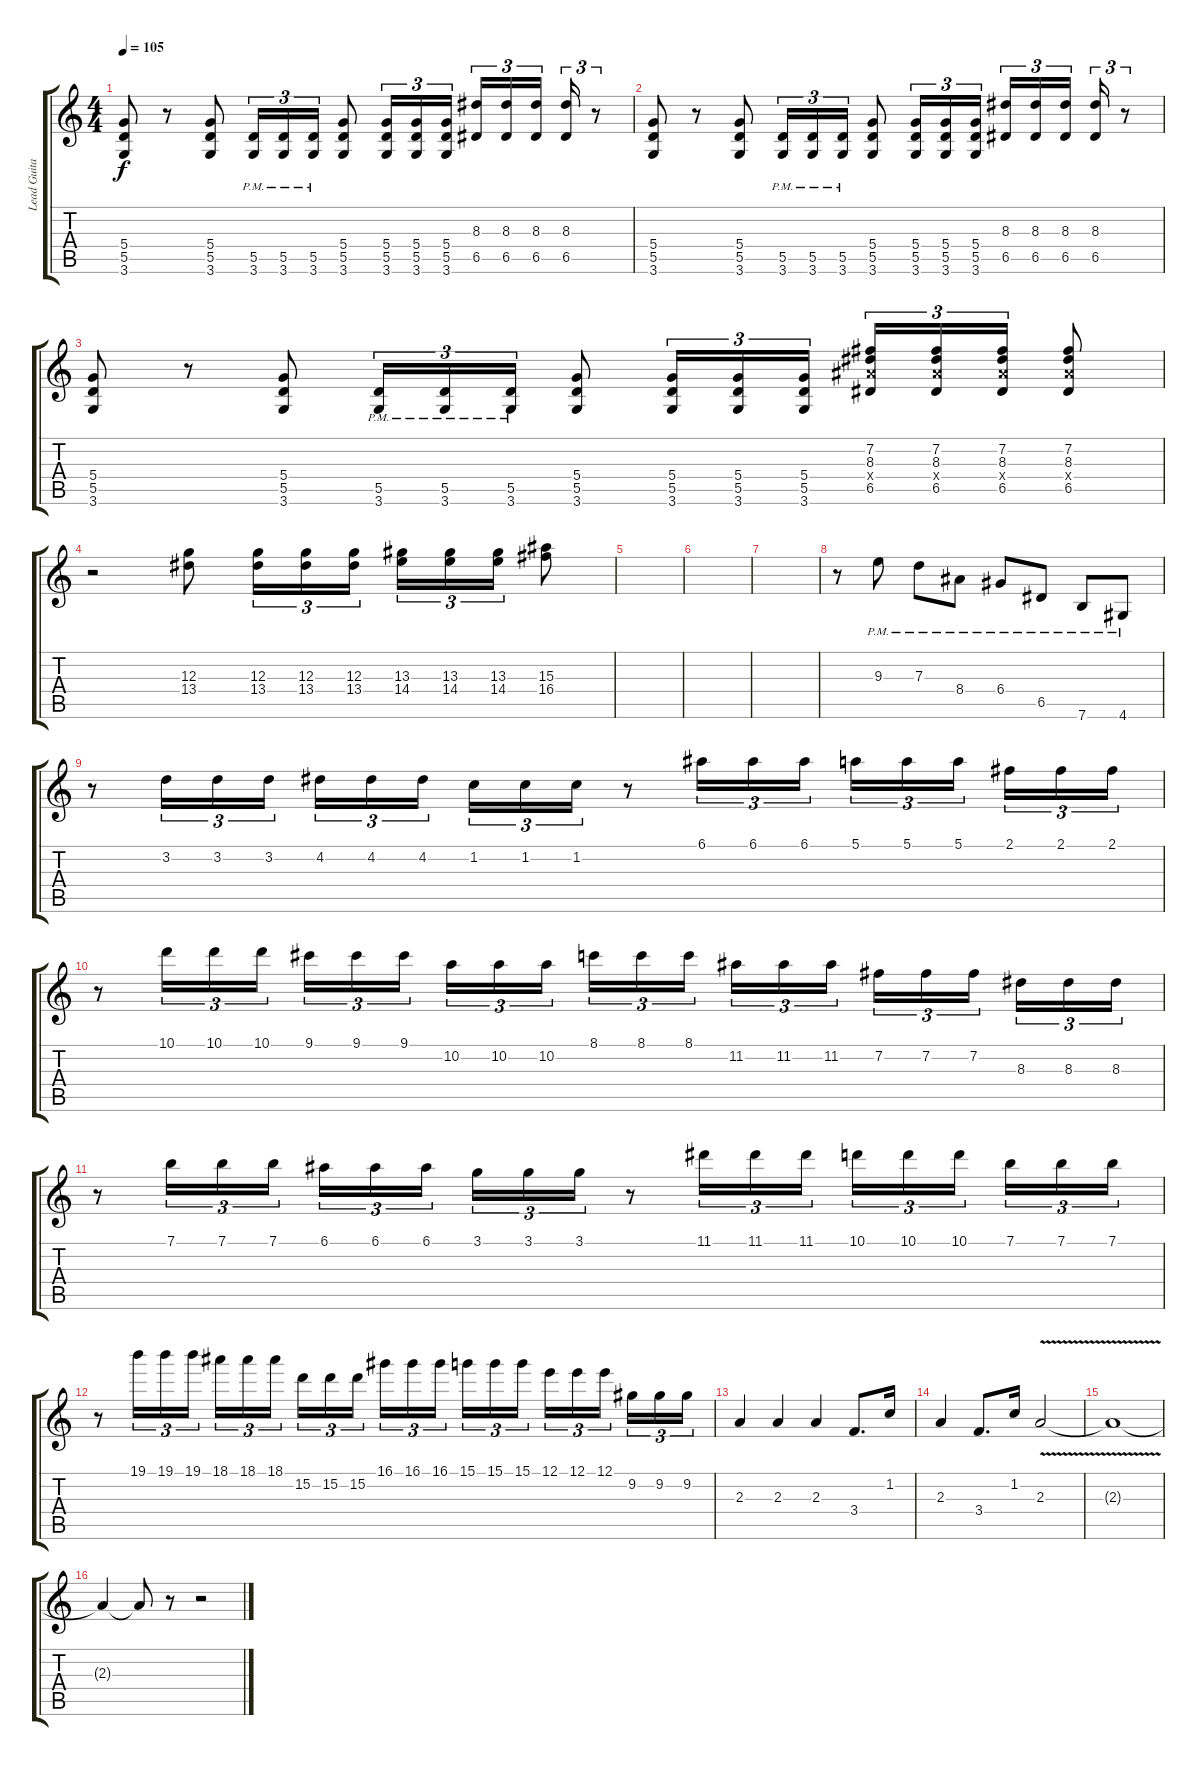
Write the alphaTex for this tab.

\track ("Lead Guitar I" "Lead Guita") {instrument distortionguitar}
\staff {score tabs}
\tuning (E4 B3 G3 D3 A2 E2) {hide}
\ts (4 4)
\tempo 105
\clef g2
\ks c
(5.4 5.5 3.6).8{dy f} r.8 (5.4 5.5 3.6).8 (5.5{pm} 3.6{pm}).16{tu (3 2)} (5.5{pm} 3.6{pm}).16{tu (3 2)} (5.5{pm} 3.6{pm}).16{tu (3 2)} (5.4 5.5 3.6).8 (5.4 5.5 3.6).16{tu (3 2)} (5.4 5.5 3.6).16{tu (3 2)} (5.4 5.5 3.6).16{tu (3 2)} (8.3 6.5).16{tu (3 2)} (8.3 6.5).16{tu (3 2)} (8.3 6.5).16{tu (3 2) beam splitsecondary} (8.3 6.5).16{tu (3 2)} r.8{tu (3 2)} |
(5.4 5.5 3.6).8 r.8 (5.4 5.5 3.6).8 (5.5{pm} 3.6{pm}).16{tu (3 2)} (5.5{pm} 3.6{pm}).16{tu (3 2)} (5.5{pm} 3.6{pm}).16{tu (3 2)} (5.4 5.5 3.6).8 (5.4 5.5 3.6).16{tu (3 2)} (5.4 5.5 3.6).16{tu (3 2)} (5.4 5.5 3.6).16{tu (3 2)} (8.3 6.5).16{tu (3 2)} (8.3 6.5).16{tu (3 2)} (8.3 6.5).16{tu (3 2) beam splitsecondary} (8.3 6.5).16{tu (3 2)} r.8{tu (3 2)} |
(5.4 5.5 3.6).8 r.8 (5.4 5.5 3.6).8 (5.5{pm} 3.6{pm}).16{tu (3 2)} (5.5{pm} 3.6{pm}).16{tu (3 2)} (5.5{pm} 3.6{pm}).16{tu (3 2)} (5.4 5.5 3.6).8 (5.4 5.5 3.6).16{tu (3 2)} (5.4 5.5 3.6).16{tu (3 2)} (5.4 5.5 3.6).16{tu (3 2)} (7.2 8.3 8.4{x} 6.5).16{tu (3 2)} (7.2 8.3 8.4{x} 6.5).16{tu (3 2)} (7.2 8.3 8.4{x} 6.5).16{tu (3 2)} (7.2 8.3 8.4{x} 6.5).8 |
r.2 (12.3 13.4).8 (12.3 13.4).16{tu (3 2)} (12.3 13.4).16{tu (3 2)} (12.3 13.4).16{tu (3 2)} (13.3 14.4).16{tu (3 2)} (13.3 14.4).16{tu (3 2)} (13.3 14.4).16{tu (3 2)} (15.3 16.4).8 |
|
|
|
r.8 9.3{pm}.8 7.3{pm}.8 8.4{pm}.8 6.4{pm}.8 6.5{pm}.8 7.6{pm}.8 4.6{pm}.8 |
r.8 3.2.16{tu (3 2)} 3.2.16{tu (3 2)} 3.2.16{tu (3 2)} 4.2.16{tu (3 2)} 4.2.16{tu (3 2)} 4.2.16{tu (3 2) beam splitsecondary} 1.2.16{tu (3 2)} 1.2.16{tu (3 2)} 1.2.16{tu (3 2)} r.8 6.1.16{tu (3 2)} 6.1.16{tu (3 2)} 6.1.16{tu (3 2)} 5.1.16{tu (3 2)} 5.1.16{tu (3 2)} 5.1.16{tu (3 2) beam splitsecondary} 2.1.16{tu (3 2)} 2.1.16{tu (3 2)} 2.1.16{tu (3 2)} |
r.8 10.1.16{tu (3 2)} 10.1.16{tu (3 2)} 10.1.16{tu (3 2)} 9.1.16{tu (3 2)} 9.1.16{tu (3 2)} 9.1.16{tu (3 2) beam splitsecondary} 10.2.16{tu (3 2)} 10.2.16{tu (3 2)} 10.2.16{tu (3 2)} 8.1.16{tu (3 2)} 8.1.16{tu (3 2)} 8.1.16{tu (3 2) beam splitsecondary} 11.2.16{tu (3 2)} 11.2.16{tu (3 2)} 11.2.16{tu (3 2)} 7.2.16{tu (3 2)} 7.2.16{tu (3 2)} 7.2.16{tu (3 2) beam splitsecondary} 8.3.16{tu (3 2)} 8.3.16{tu (3 2)} 8.3.16{tu (3 2)} |
r.8 7.1.16{tu (3 2)} 7.1.16{tu (3 2)} 7.1.16{tu (3 2)} 6.1.16{tu (3 2)} 6.1.16{tu (3 2)} 6.1.16{tu (3 2) beam splitsecondary} 3.1.16{tu (3 2)} 3.1.16{tu (3 2)} 3.1.16{tu (3 2)} r.8 11.1.16{tu (3 2)} 11.1.16{tu (3 2)} 11.1.16{tu (3 2)} 10.1.16{tu (3 2)} 10.1.16{tu (3 2)} 10.1.16{tu (3 2) beam splitsecondary} 7.1.16{tu (3 2)} 7.1.16{tu (3 2)} 7.1.16{tu (3 2)} |
r.8 19.1.16{tu (3 2)} 19.1.16{tu (3 2)} 19.1.16{tu (3 2)} 18.1.16{tu (3 2)} 18.1.16{tu (3 2)} 18.1.16{tu (3 2) beam splitsecondary} 15.2.16{tu (3 2)} 15.2.16{tu (3 2)} 15.2.16{tu (3 2)} 16.1.16{tu (3 2)} 16.1.16{tu (3 2)} 16.1.16{tu (3 2) beam splitsecondary} 15.1.16{tu (3 2)} 15.1.16{tu (3 2)} 15.1.16{tu (3 2)} 12.1.16{tu (3 2)} 12.1.16{tu (3 2)} 12.1.16{tu (3 2) beam splitsecondary} 9.2.16{tu (3 2)} 9.2.16{tu (3 2)} 9.2.16{tu (3 2)} |
2.3.4 2.3.4 2.3.4 3.4.8{d} 1.2.16 |
2.3.4 3.4.8{d} 1.2.16 2.3{v}.2 |
2.3{t}.1 |
2.3{t}.4 2.3{t}.8 r.8 r.2
